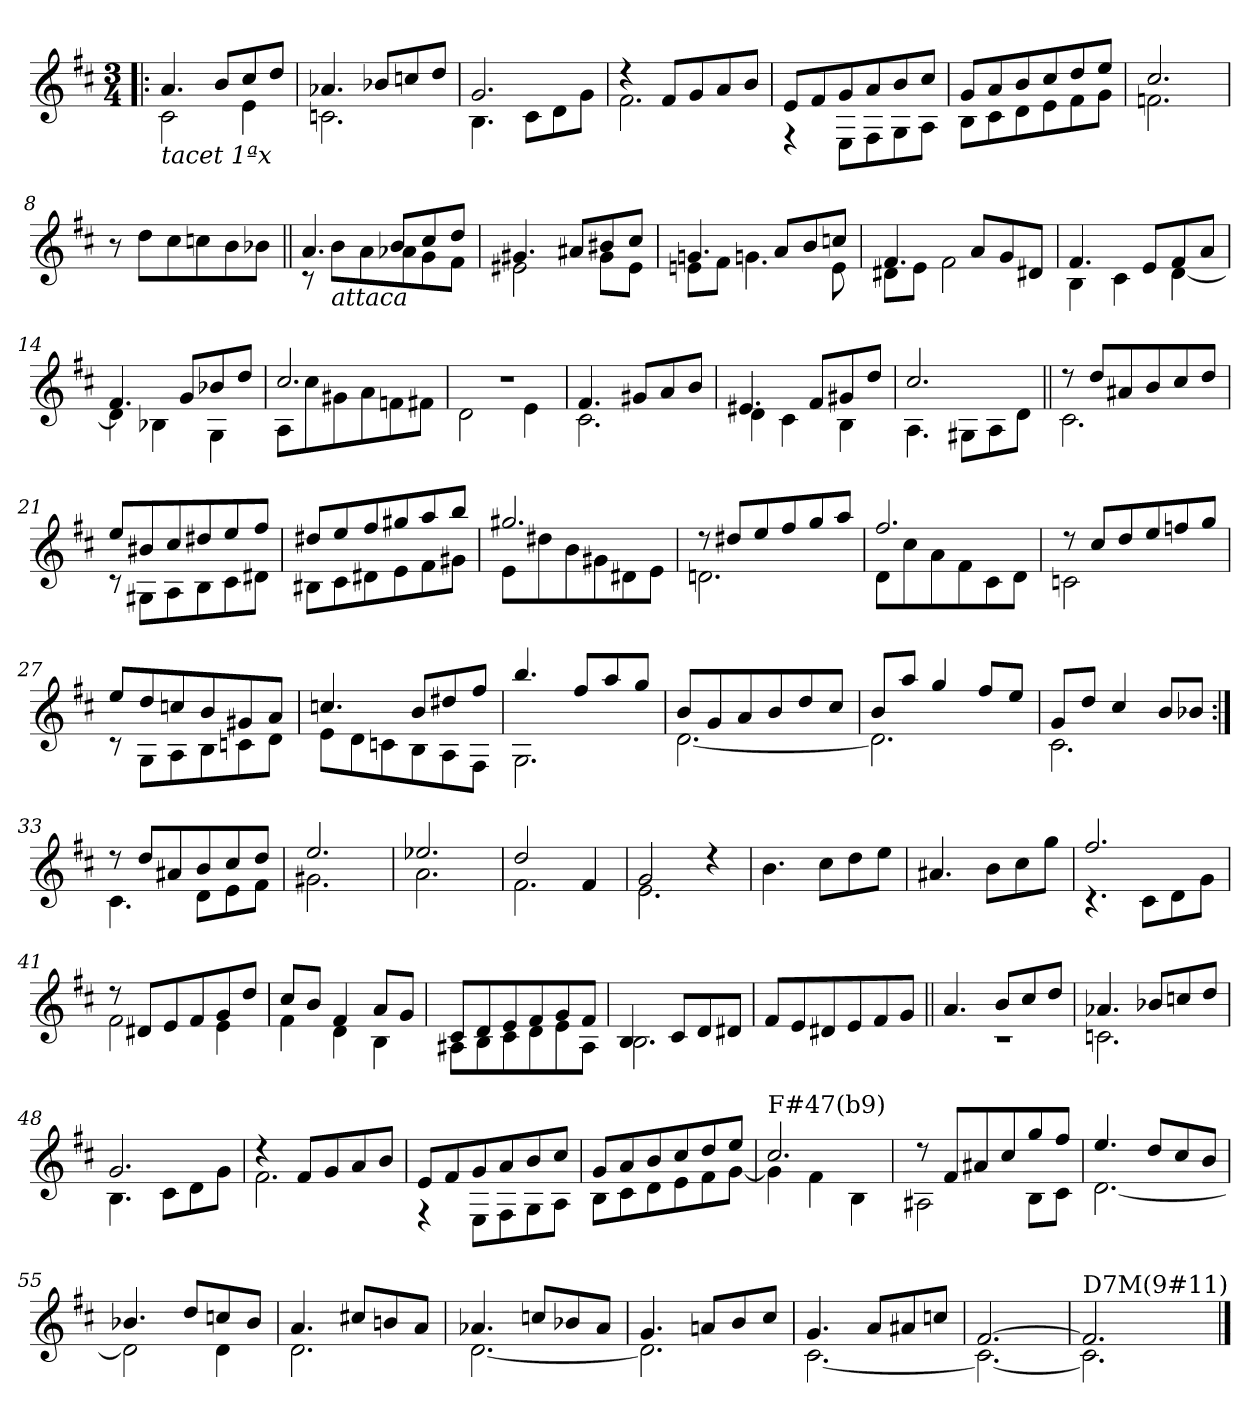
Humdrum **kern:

**kern
*part1
*staff1
*clefG2
*k[f#c#]
*D:
*M3/4
=1!|:
*^
!LO:TX:b:i:t=tacet 1ªx	!
(<4.a/	2c#\
8b/L	.
8cc#/	4e\
8dd/J	.
=2	=2
4.a-X/	2.cn\
8b-X/L	.
8ccn/	.
8dd/J	.
=3	=3
2.g/	4.B\
.	8c#\L
.	8d\
.	8g\J
=4	=4
4rdd	2.f#\
8f#/L	.
8g/	.
8a/	.
8b/J	.
!!LO:LB:g=z	!!
=5	=5
8e/L	4rF
8f#/	.
8g/	8E\L
8a/	8F#\
8b/	8G\
8cc#/J	8A\J
=6	=6
8g/L	8B\L
8a/	8c#\
8b/	8d\
8cc#/	8e\
8dd/	8f#\
8ee/J	8g\J
=7	=7
2.cc#/	2.fn\
=8	=8
!LO:TX:a:t=A47(9)	!
*v	*v
8r
8dd\L
8cc#\
8ccn\
8b\
8b-X\J
!!LO:LB:g=z
=9||
*^
4.a/	8rc
!	!LO:TX:b:i:t=attaca
.	8b\L
.	8a\
8b/L	8a-X\
8cc#/	8g\
8dd/J	8f#\J
=10	=10
4.g#X/	2e#X\
8a#X/L	.
8b#X/	8g#\L
8cc#/J	8e#\J
=11	=11
4.gn/	8en\L
.	8f#\J
.	4.gn\
8a/L	.
8b/	.
8ccn/J	8e\
!!LO:LB:g=z	!!
=12	=12
4.f#/	8d#X\L
.	8e\J
.	2f#\
8a/L	.
8g/	.
8d#X/J	.
=13	=13
4.f#/	4B\
.	4c#\
8e/L	.
8f#/	[<4d\
8a/J	.
=14	=14
4.f#/	4d\]
.	4B-X\
8g/L	.
8b-X/	4G\
8dd/J	.
=15	=15
2.cc#/	8A\L
.	8cc#\
.	8g#X\
.	8a\
.	8fn\
.	8f#X\J
!!LO:LB:g=z	!!
=16	=16
2.rdd	2d\
.	4e\
=17	=17
4.f#/	2.c#\
8g#X/L	.
8a/	.
8b/J	.
=18	=18
4.e#X/	4d\
.	4c#\
8f#/L	.
8g#X/	4B\
8dd/J	.
=19	=19
2.cc#/	4.A\
.	8G#X\L
.	8A\
.	8d\J
!!LO:LB:g=z	!!
=20||	=20||
8rdd	2.c#\
8dd/L	.
8a#X/	.
8b/	.
8cc#/	.
8dd/J	.
=21	=21
8ee/L	8rc
8b#X/	8G#X\L
8cc#/	8A\
8dd#X/	8B\
8ee/	8c#\
8ff#/J	8d#X\J
=22	=22
8dd#X/L	8B#X\L
8ee/	8c#\
8ff#/	8d#X\
8gg#X/	8e\
8aa/	8f#\
8bb/J	8g#X\J
=23	=23
2.gg#X/	8e\L
.	8dd#X\
.	8b\
.	8g#X\
.	8d#X\
.	8e\J
!!LO:LB:g=z	!!
=24	=24
8rdd	2.dn\
8dd#X/L	.
8ee/	.
8ff#/	.
8gg/	.
8aa/J	.
=25	=25
2.ff#/	8d\L
.	8cc#\
.	8a\
.	8f#\
.	8c#\
.	8d\J
=26	=26
8rdd	2cn\
8cc#/L	.
8dd/	.
8ee/	.
8ffn/	4ryy
8gg/J	.
=27	=27
8ee/L	8rc
8dd/	8G\L
8ccn/	8A\
8b/	8B\
8g#X/	8cn\
8a/J	8d\J
!!LO:LB:g=z	!!
=28	=28
4.ccn/	8e\L
.	8d\
.	8cn\
8b/L	8B\
8dd#X/	8A\
8ff#/J	8F#\J
=29	=29
4.bb/	2.G\
8ff#/L	.
8aa/	.
8gg/J	.
=30	=30
8b/L	[<2.d\
8g/	.
8a/	.
8b/	.
8dd/	.
8cc#/J	.
=31	=31
8b/L	2.d\]
8aa/J	.
4gg/	.
8ff#/L	.
8ee/J	.
=32	=32
8g/L	2.c#\
8dd/J	.
4cc#/	.
8b/L	.
8b-X/J	.
!!LO:PB:g=z	!!
=33:|!	=33:|!
8rdd	4.c#\
8dd/L	.
8a#X/	.
8b/	8d\L
8cc#/	8e\
8dd/J	8f#\J
=34	=34
2.ee/	2.g#X\
=35	=35
2.ee-X/	2.a\
=36	=36
2dd/	2.f#\
4f#/	.
!!LO:LB:g=z	!!
=37	=37
2g/	2.e\
4rdd	.
*v	*v
=38
4.b\
8cc#\L
8dd\
8ee\J
=39
4.a#X/
8b\L
8cc#\
8gg\J
=40
*^
2.ff#/	4.rc
.	8c#\L
.	8d\
.	8g\J
=41	=41
8rdd	2f#\
8d#X/L	.
8e/	.
8f#/	.
8g/	4e\
8dd/J	.
!!LO:LB:g=z	!!
=42	=42
8cc#/L	4f#\
8b/J	.
4f#/	4d\
8a/L	4B\
8g/J	.
=43	=43
8c#/L	8A#X\L
8d/	8B\
8e/	8c#\
8f#/	8d\
8g/	8e\
8f#/J	8A#\J
=44	=44
4.B/	2.B\
8c#/L	.
8d/	.
8d#X/J	.
*v	*v
=45
8f#/L
8e/
8d#X/
8e/
8f#/
8g/J
!!LO:LB:g=z
=46||
*^
4.a/	2.rc
8b/L	.
8cc#/	.
8dd/J	.
=47	=47
4.a-X/	2.cn\
8b-X/L	.
8ccn/	.
8dd/J	.
=48	=48
2.g/	4.B\
.	8c#\L
.	8d\
.	8g\J
=49	=49
4rdd	2.f#\
8f#/L	.
8g/	.
8a/	.
8b/J	.
!!LO:LB:g=z	!!
=50	=50
8e/L	4rF
8f#/	.
8g/	8E\L
8a/	8F#\
8b/	8G\
8cc#/J	8A\J
=51	=51
8g/L	8B\L
8a/	8c#\
8b/	8d\
8cc#/	8e\
8dd/	8f#\
8ee/J	[<8g\J
=52	=52
!LO:TX:a:t=F#47(b9)	!
2.cc#/	4g\]
.	4f#\
.	4B\
=53	=53
8rdd	2A#X\
8f#/L	.
8a#X/	.
8cc#/	.
8gg/	8B\L
8ff#/J	8c#\J
!!LO:LB:g=z	!!
=54	=54
4.ee/	[<2.d\
8dd/L	.
8cc#/	.
8b/J	.
=55	=55
4.b-X/	2d\]
8dd/L	.
8ccn/	4d\
8b-/J	.
=56	=56
4.a/	2.d\
8cc#X/L	.
8bn/	.
8a/J	.
=57	=57
4.a-X/	[<2.d\
8ccn/L	.
8b-X/	.
8a-/J	.
!!LO:LB:g=z	!!
=58	=58
4.g/	2.d\]
8an/L	.
8b/	.
8cc#/J	.
=59	=59
4.g/	[<2.c#\
8a/L	.
8a#X/	.
8ccn/J	.
=60	=60
[>2.f#/	2.c#\_
=61	=61
!LO:TX:a:t=D7M(9#11)	!
2.f#/]	2.c#\]
*v	*v
==
*-
